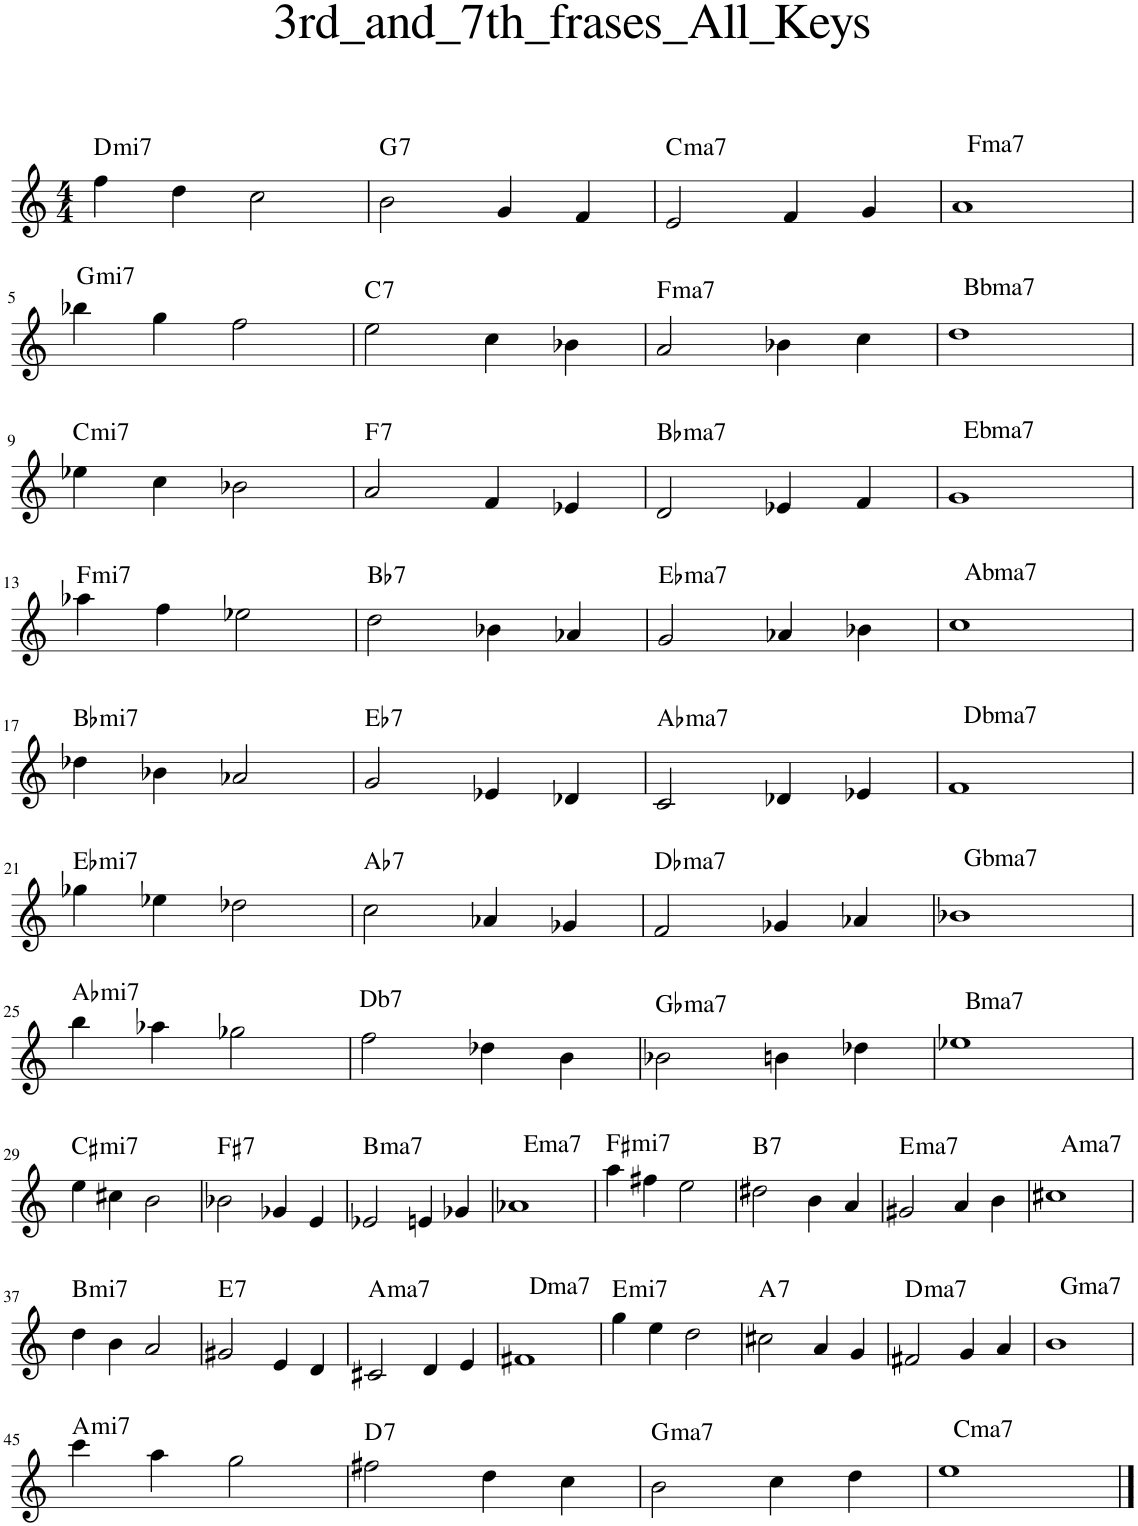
**kern	**kern	**harte
*part2	*part1	*part1
*staff2	*staff1	*
*I"Piano	*I"Piano	*
*I'Pno	*I'Pno	*
*stria5	*	*
*clefG2	*clefG2	*
*k[]	*k[]	*
*M4/4	*M4/4	*
=1	=1	=1
!	!	!LO:H:kt=mi7
1F 1A 1c 1e	4ff\	D:min7
.	4dd\	.
.	2cc\	.
=2	=2	=2
!	!	!LO:H:kt=7
1F 1G 1B 1d	2b\	G:7
.	4g/	.
.	4f/	.
=3	=3	=3
!	!	!LO:H:kt=ma7
1G 1B 1c 1e	2e/	C:maj7
.	4f/	.
.	4g/	.
=4	=4	=4
!	!LO:TX:a:t=Fma7	!
1F 1A 1c 1e	1a	.
!!LO:LB:g=z
=5	=5	=5
!	!	!LO:H:kt=mi7
1B-X 1d 1f 1a	4bb-X\	G:min7
.	4gg\	.
.	2ff\	.
=6	=6	=6
!	!	!LO:H:kt=7
1B-X 1c 1e 1g	2ee\	C:7
.	4cc\	.
.	4b-X\	.
=7	=7	=7
!	!	!LO:H:kt=ma7
1c 1e 1f 1a	2a/	F:maj7
.	4b-X\	.
.	4cc\	.
=8	=8	=8
!	!LO:TX:a:t=Bbma7	!
1B-X 1d 1f 1a	1dd	.
!!LO:LB:g=z
=9	=9	=9
!	!	!LO:H:kt=mi7
1E-X 1G 1B-X 1d	4ee-X\	C:min7
.	4cc\	.
.	2b-X\	.
=10	=10	=10
!	!	!LO:H:kt=7
1E-X 1F 1A 1c	2a/	F:7
.	4f/	.
.	4e-X/	.
=11	=11	=11
!	!	!LO:H:kt=ma7
1F 1A 1B-X 1d	2d/	Bb:maj7
.	4e-X/	.
.	4f/	.
=12	=12	=12
!	!LO:TX:a:t=Ebma7	!
1E-X 1G 1B-X 1d	1g	.
!!LO:LB:g=z
=13	=13	=13
!	!	!LO:H:kt=mi7
1A-X 1c 1e-X 1g	4aa-X\	F:min7
.	4ff\	.
.	2ee-X\	.
=14	=14	=14
!	!	!LO:H:kt=7
1A-X 1B-X 1d 1f	2dd\	Bb:7
.	4b-X\	.
.	4a-X/	.
=15	=15	=15
!	!	!LO:H:kt=ma7
1B-X 1d 1e-X 1g	2g/	Eb:maj7
.	4a-X/	.
.	4b-X\	.
=16	=16	=16
!	!LO:TX:a:t=Abma7	!
1A-X 1c 1e-X 1g	1cc	.
!!LO:LB:g=z
=17	=17	=17
!	!	!LO:H:kt=mi7
1D-X 1F 1A-X 1c	4dd-X\	Bb:min7
.	4b-X\	.
.	2a-X/	.
=18	=18	=18
!	!	!LO:H:kt=7
1D-X 1E-X 1G 1B-X	2g/	Eb:7
.	4e-X/	.
.	4d-X/	.
=19	=19	=19
!	!	!LO:H:kt=ma7
1E-X 1G 1A-X 1c	2c/	Ab:maj7
.	4d-X/	.
.	4e-X/	.
=20	=20	=20
!	!LO:TX:a:t=Dbma7	!
1D-X 1F 1A-X 1c	1f	.
!!LO:LB:g=z
=21	=21	=21
!	!	!LO:H:kt=mi7
1G-X 1B-X 1d-X 1f	4gg-X\	Eb:min7
.	4ee-X\	.
.	2dd-X\	.
=22	=22	=22
!	!	!LO:H:kt=7
1G-X 1A-X 1c 1e-X	2cc\	Ab:7
.	4a-X/	.
.	4g-X/	.
=23	=23	=23
!	!	!LO:H:kt=ma7
1A-X 1c 1d-X 1f	2f/	Db:maj7
.	4g-X/	.
.	4a-X/	.
=24	=24	=24
!	!LO:TX:a:t=Gbma7	!
1G-X 1B-X 1d-X 1f	1b-X	.
!!LO:LB:g=z
=25	=25	=25
!	!	!LO:H:kt=mi7
1B 1d#X 1f#X 1a#X	4bb\	Ab:min7
.	4aa-X\	.
.	2gg-X\	.
=26	=26	=26
!	!LO:TX:a:t=Db7	!
1B 1c#X 1e#X 1g#X	2ff\	.
.	4dd-X\	.
.	4b\	.
=27	=27	=27
!	!	!LO:H:kt=ma7
1c#X 1e#X 1f#X 1a#X	2b-X\	Gb:maj7
.	4bn\	.
.	4dd-X\	.
=28	=28	=28
!	!LO:TX:a:t=Bma7	!
1B 1d#X 1f#X 1a#X	1ee-X	.
!!LO:LB:g=z
=29	=29	=29
!	!	!LO:H:kt=mi7
1E 1G#X 1B 1d#X	4ee\	C#:min7
.	4cc#X\	.
.	2b\	.
=30	=30	=30
!	!	!LO:H:kt=7
1E 1F#X 1A#X 1c#X	2b-X\	F#:7
.	4g-X/	.
.	4e/	.
=31	=31	=31
!	!	!LO:H:kt=ma7
1F#X 1A#X 1B 1d#X	2e-X/	B:maj7
.	4en/	.
.	4g-X/	.
=32	=32	=32
!	!LO:TX:a:t=Ema7	!
1E 1G#X 1B 1d#X	1a-X	.
=33	=33	=33
!	!	!LO:H:kt=mi7
1A 1c#X 1e 1g#X	4aa\	F#:min7
.	4ff#X\	.
.	2ee\	.
=34	=34	=34
!	!	!LO:H:kt=7
1A 1B 1d#X 1f#X	2dd#X\	B:7
.	4b\	.
.	4a/	.
=35	=35	=35
!	!	!LO:H:kt=ma7
1B 1d#X 1e 1g#X	2g#X/	E:maj7
.	4a/	.
.	4b\	.
=36	=36	=36
!	!LO:TX:a:t=Ama7	!
1A 1c#X 1e 1g#X	1cc#X	.
!!LO:LB:g=z
=37	=37	=37
!	!	!LO:H:kt=mi7
1D 1F#X 1A 1c#X	4dd\	B:min7
.	4b\	.
.	2a/	.
=38	=38	=38
!	!	!LO:H:kt=7
1D 1E 1G#X 1B	2g#X/	E:7
.	4e/	.
.	4d/	.
=39	=39	=39
!	!	!LO:H:kt=ma7
1E 1G#X 1A 1c#X	2c#X/	A:maj7
.	4d/	.
.	4e/	.
=40	=40	=40
!	!LO:TX:a:t=Dma7	!
1D 1F#X 1A 1c#X	1f#X	.
=41	=41	=41
!	!	!LO:H:kt=mi7
1G 1B 1d 1f#X	4gg\	E:min7
.	4ee\	.
.	2dd\	.
=42	=42	=42
!	!	!LO:H:kt=7
1G 1A 1c#X 1e	2cc#X\	A:7
.	4a/	.
.	4g/	.
=43	=43	=43
!	!	!LO:H:kt=ma7
1A 1c#X 1d 1f#X	2f#X/	D:maj7
.	4g/	.
.	4a/	.
=44	=44	=44
!	!LO:TX:a:t=Gma7	!
1G 1B 1d 1f#X	1b	.
!!LO:LB:g=z
=45	=45	=45
!	!	!LO:H:kt=mi7
1C 1E 1G 1B	4ccc\	A:min7
.	4aa\	.
.	2gg\	.
=46	=46	=46
!	!	!LO:H:kt=7
1C 1D 1F#X 1A	2ff#X\	D:7
.	4dd\	.
.	4cc\	.
=47	=47	=47
!	!	!LO:H:kt=ma7
1D 1F#X 1G 1B	2b\	G:maj7
.	4cc\	.
.	4dd\	.
=48	=48	=48
!	!LO:TX:a:t=Cma7	!
1C 1E 1G 1B	1ee	.
==	==	==
*-	*-	*-
